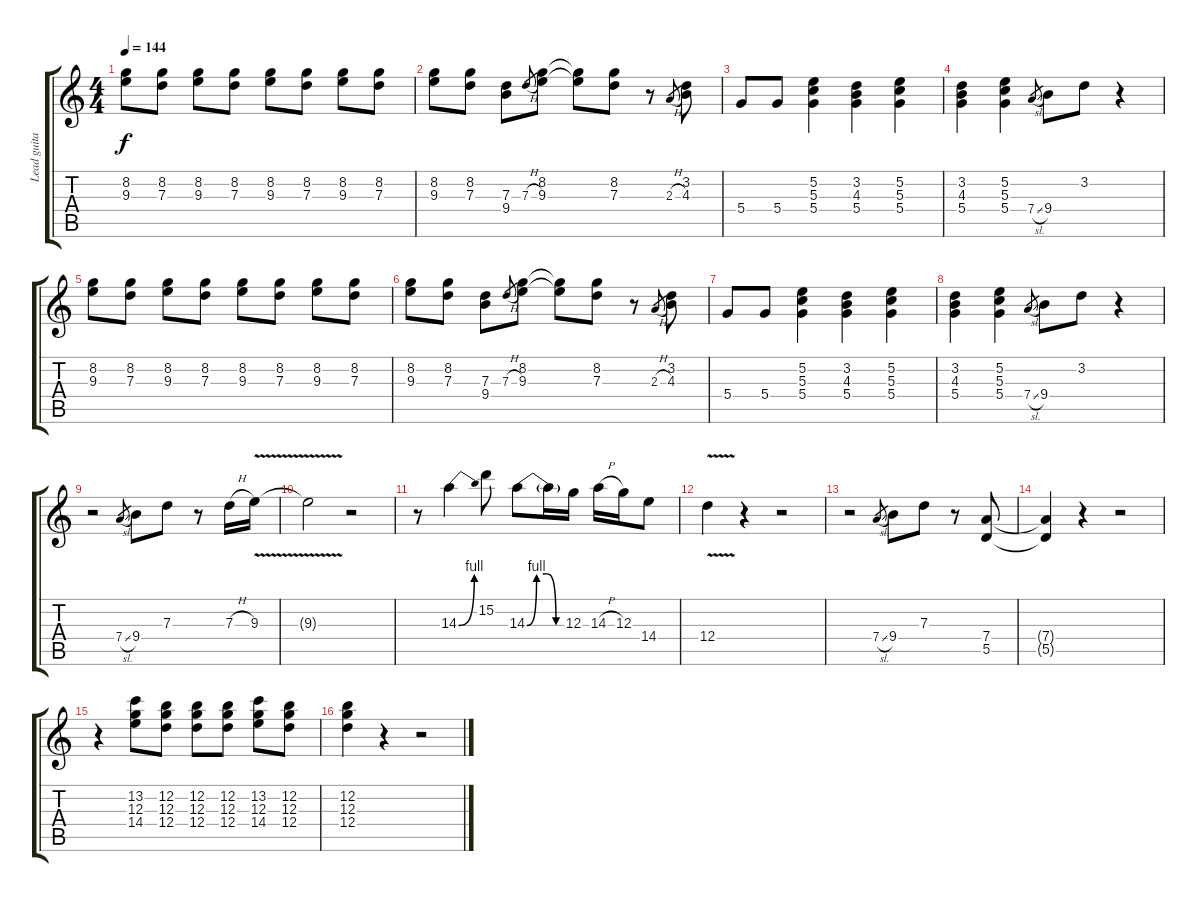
\track ("Lead guitar" "Lead guita") {instrument electricguitarjazz}
\staff {score tabs}
\tuning (E4 B3 G3 D3 A2 E2) {hide}
\ts (4 4)
\tempo 144
\clef g2
\ks c
(8.2 9.3).8{dy f} (8.2 7.3).8 (8.2 9.3).8 (8.2 7.3).8 (8.2 9.3).8 (8.2 7.3).8 (8.2 9.3).8 (8.2 7.3).8 |
(8.2 9.3).8 (8.2 7.3).8 (7.3 9.4).8 7.3{h}.8{gr} (8.2 9.3).8 (8.2{t} 9.3{t}).8 (8.2 7.3).8 r.8 2.3{h}.8{gr} (3.2 4.3).8 |
5.4.8 5.4.8 (5.2 5.3 5.4).4 (3.2 4.3 5.4).4 (5.2 5.3 5.4).4 |
(3.2 4.3 5.4).4 (5.2 5.3 5.4).4 7.4{sl}.8{gr} 9.4.8 3.2.8 r.4 |
(8.2 9.3).8 (8.2 7.3).8 (8.2 9.3).8 (8.2 7.3).8 (8.2 9.3).8 (8.2 7.3).8 (8.2 9.3).8 (8.2 7.3).8 |
(8.2 9.3).8 (8.2 7.3).8 (7.3 9.4).8 7.3{h}.8{gr} (8.2 9.3).8 (8.2{t} 9.3{t}).8 (8.2 7.3).8 r.8 2.3{h}.8{gr} (3.2 4.3).8 |
5.4.8 5.4.8 (5.2 5.3 5.4).4 (3.2 4.3 5.4).4 (5.2 5.3 5.4).4 |
(3.2 4.3 5.4).4 (5.2 5.3 5.4).4 7.4{sl}.8{gr} 9.4.8 3.2.8 r.4 |
r.2 7.4{sl}.8{gr} 9.4.8 7.3.8 r.8 7.3{h}.16 9.3{v}.16 |
9.3{t}.2 r.2 |
r.8 14.3{be (bend 0 0 60 4)}.4 15.2.8 14.3{be (custom 0 0 15 4 30 4 45 0 60 0)}.8 14.3{t}.16 12.3.16 14.3{h}.16 12.3.16 14.4.8 |
12.4{v}.4 r.4 r.2 |
r.2 7.4{sl}.8{gr} 9.4.8 7.3.8 r.8 (7.4 5.5).8 |
(7.4{t} 5.5{t}).4 r.4 r.2 |
r.4 (13.2 12.3 14.4).8 (12.2 12.3 12.4).8 (12.2 12.3 12.4).8 (12.2 12.3 12.4).8 (13.2 12.3 14.4).8 (12.2 12.3 12.4).8 |
(12.2 12.3 12.4).4 r.4 r.2
